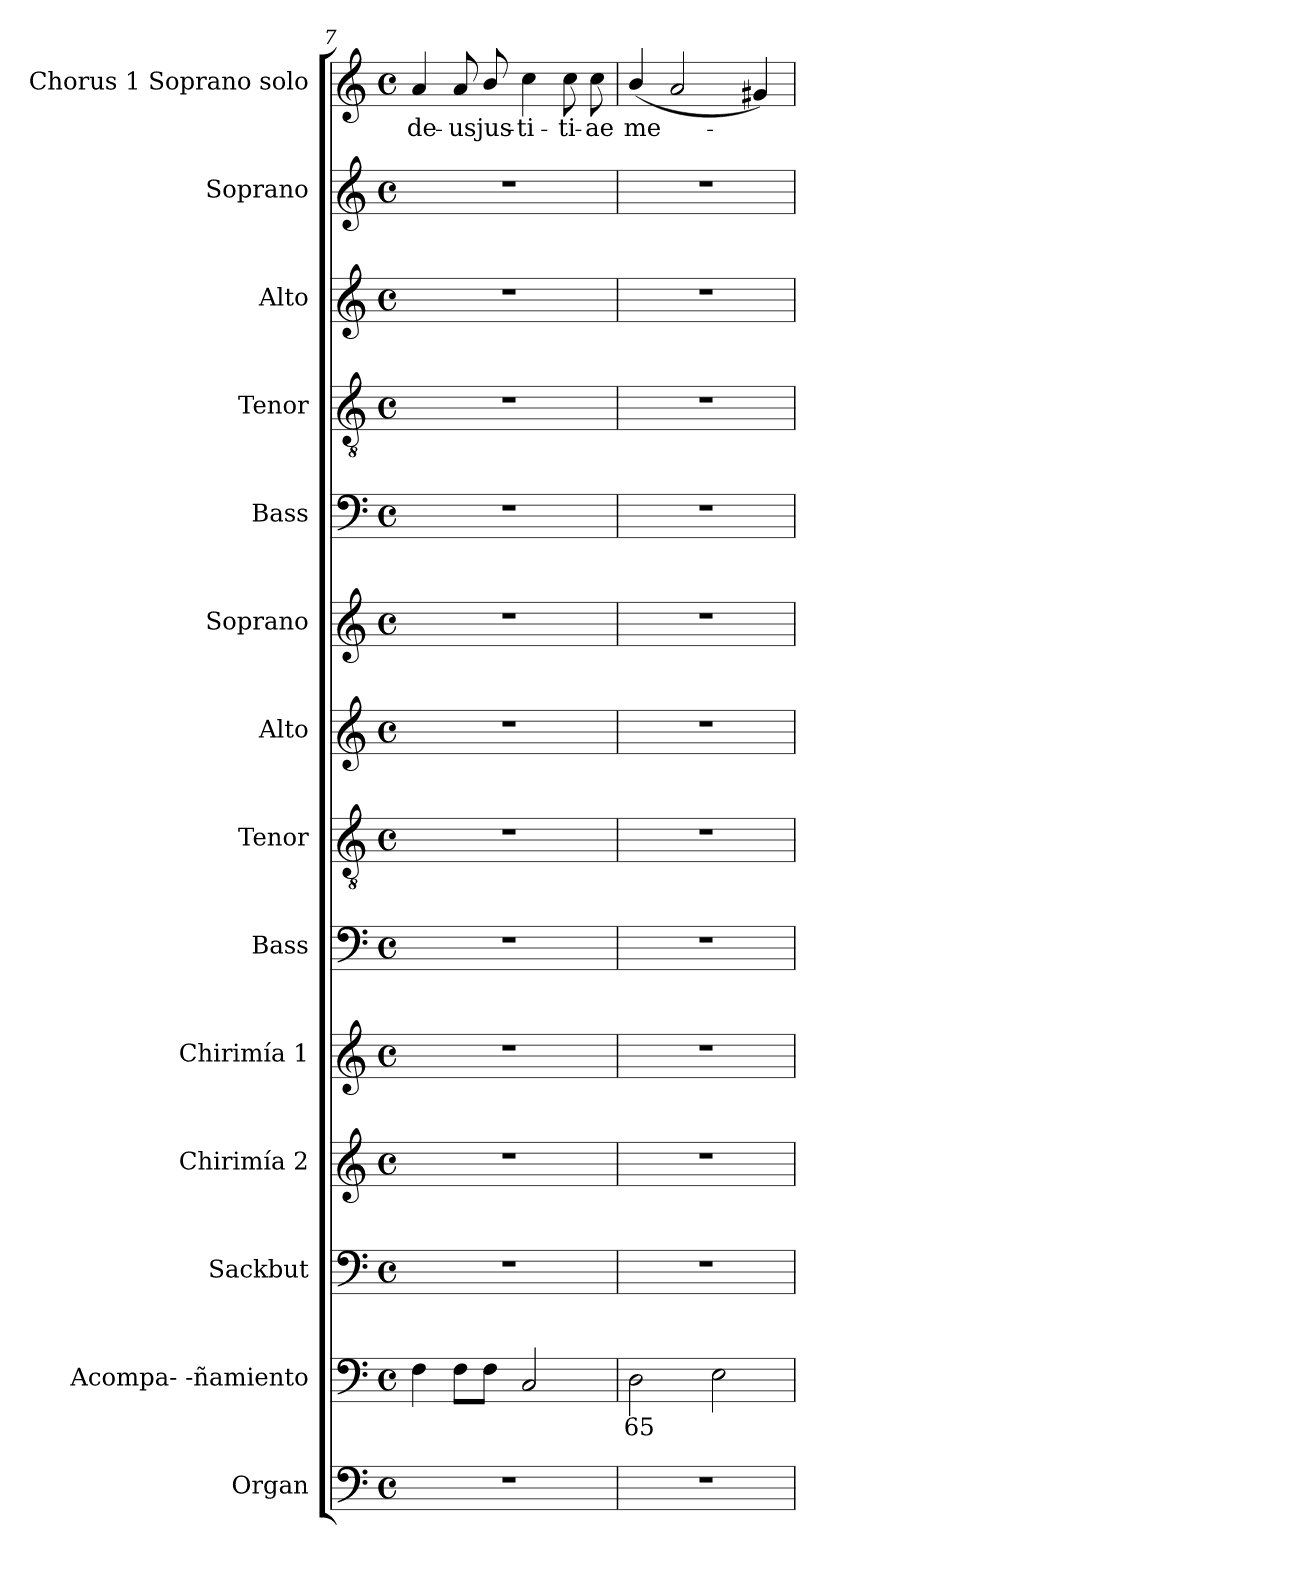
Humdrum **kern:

**kern	**kern	**text	**kern	**kern	**kern	**kern	**kern	**kern	**kern	**kern	**kern	**kern	**kern	**kern	**text
*part14	*part13	*part13	*part12	*part11	*part10	*part9	*part8	*part7	*part6	*part5	*part4	*part3	*part2	*part1	*part1
*staff14	*staff13	*staff13	*staff12	*staff11	*staff10	*staff9	*staff8	*staff7	*staff6	*staff5	*staff4	*staff3	*staff2	*staff1	*staff1
*I"Organ	*I"Acompa- -ñamiento	*	*I"Sackbut	*I"Chirimía 2	*I"Chirimía 1	*I"Bass	*I"Tenor	*I"Alto	*I"Soprano	*I"Bass	*I"Tenor	*I"Alto	*I"Soprano	*I"Chorus 1 Soprano solo	*
*I'Org.	*I'Ac.	*	*I'Scbt.	*I'Chi.	*I'Chi.	*I'B.	*I'T.	*I'A.	*I'S.	*I'B.	*I'T.	*I'A.	*I'S.	*I'S.	*
*clefF4	*clefF4	*	*clefF4	*clefG2	*clefG2	*clefF4	*clefGv2	*clefG2	*clefG2	*clefF4	*clefGv2	*clefG2	*clefG2	*clefG2	*
*	*	*	*	*	*	*	*ITrd7c12	*	*	*	*ITrd7c12	*	*	*	*
*k[]	*k[]	*	*k[]	*k[]	*k[]	*k[]	*k[]	*k[]	*k[]	*k[]	*k[]	*k[]	*k[]	*k[]	*
*C:	*C:	*	*C:	*C:	*C:	*C:	*C:	*C:	*C:	*C:	*C:	*C:	*C:	*C:	*
*M4/4	*M4/4	*	*M4/4	*M4/4	*M4/4	*M4/4	*M4/4	*M4/4	*M4/4	*M4/4	*M4/4	*M4/4	*M4/4	*M4/4	*
*met(c)	*met(c)	*	*met(c)	*met(c)	*met(c)	*met(c)	*met(c)	*met(c)	*met(c)	*met(c)	*met(c)	*met(c)	*met(c)	*met(c)	*
=7	=7	=7	=7	=7	=7	=7	=7	=7	=7	=7	=7	=7	=7	=7	=7
!	!	!	!	!	!	!	!	!	!	!	!	!	!	!	!LO:LY:b:color=#000000
1r	4Fi\	.	1r	1r	1r	1r	1r	1r	1r	1r	1r	1r	1r	4ai/	de-
!	!	!	!	!	!	!	!	!	!	!	!	!	!	!	!LO:LY:b:color=#000000
.	8Fi\L	.	.	.	.	.	.	.	.	.	.	.	.	8ai/	-us
!	!	!	!	!	!	!	!	!	!	!	!	!	!	!	!LO:LY:b:color=#000000
.	8Fi\J	.	.	.	.	.	.	.	.	.	.	.	.	8bi/	jus-
!	!	!	!	!	!	!	!	!	!	!	!	!	!	!	!LO:LY:b:color=#000000
.	2Ci/	.	.	.	.	.	.	.	.	.	.	.	.	4cci\	-ti-
!	!	!	!	!	!	!	!	!	!	!	!	!	!	!	!LO:LY:b:color=#000000
.	.	.	.	.	.	.	.	.	.	.	.	.	.	8cci\	-ti-
!	!	!	!	!	!	!	!	!	!	!	!	!	!	!	!LO:LY:b:color=#000000
.	.	.	.	.	.	.	.	.	.	.	.	.	.	8cci\	-ae
=8	=8	=8	=8	=8	=8	=8	=8	=8	=8	=8	=8	=8	=8	=8	=8
!	!	!LO:LY:b:color=#000000	!	!	!	!	!	!	!	!	!	!	!	!	!
!	!	!	!	!	!	!	!	!	!	!	!	!	!	!	!LO:LY:b:color=#000000
1r	2Di\	65	1r	1r	1r	1r	1r	1r	1r	1r	1r	1r	1r	(4bi/	me-
.	.	.	.	.	.	.	.	.	.	.	.	.	.	2ai/	.
.	2Ei\	.	.	.	.	.	.	.	.	.	.	.	.	.	.
.	.	.	.	.	.	.	.	.	.	.	.	.	.	4g#Xi/)	.
=	=	=	=	=	=	=	=	=	=	=	=	=	=	=	=
*-	*-	*-	*-	*-	*-	*-	*-	*-	*-	*-	*-	*-	*-	*-	*-
